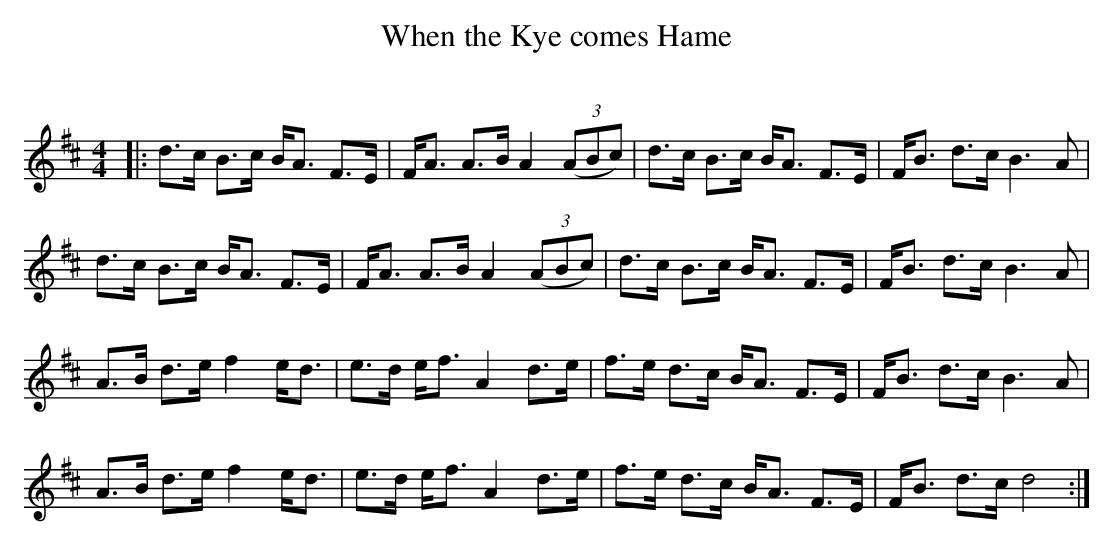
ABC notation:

X:1
T: When the Kye comes Hame
C:
Q: 128
K:D
M:4/4
L:1/16
|:d3c B3c BA3 F3E|FA3 A3B A4 ((3A2B2c2) |d3c B3c BA3 F3E|FB3 d3c B6 A2|
d3c B3c BA3 F3E|FA3 A3B A4 ((3A2B2c2) |d3c B3c BA3 F3E|FB3 d3c B6 A2|
A3B d3e f4 ed3|e3d ef3 A4 d3e|f3e d3c BA3 F3E|FB3 d3c B6 A2|
A3B d3e f4 ed3|e3d ef3 A4 d3e|f3e d3c BA3 F3E|FB3 d3c d8:|
